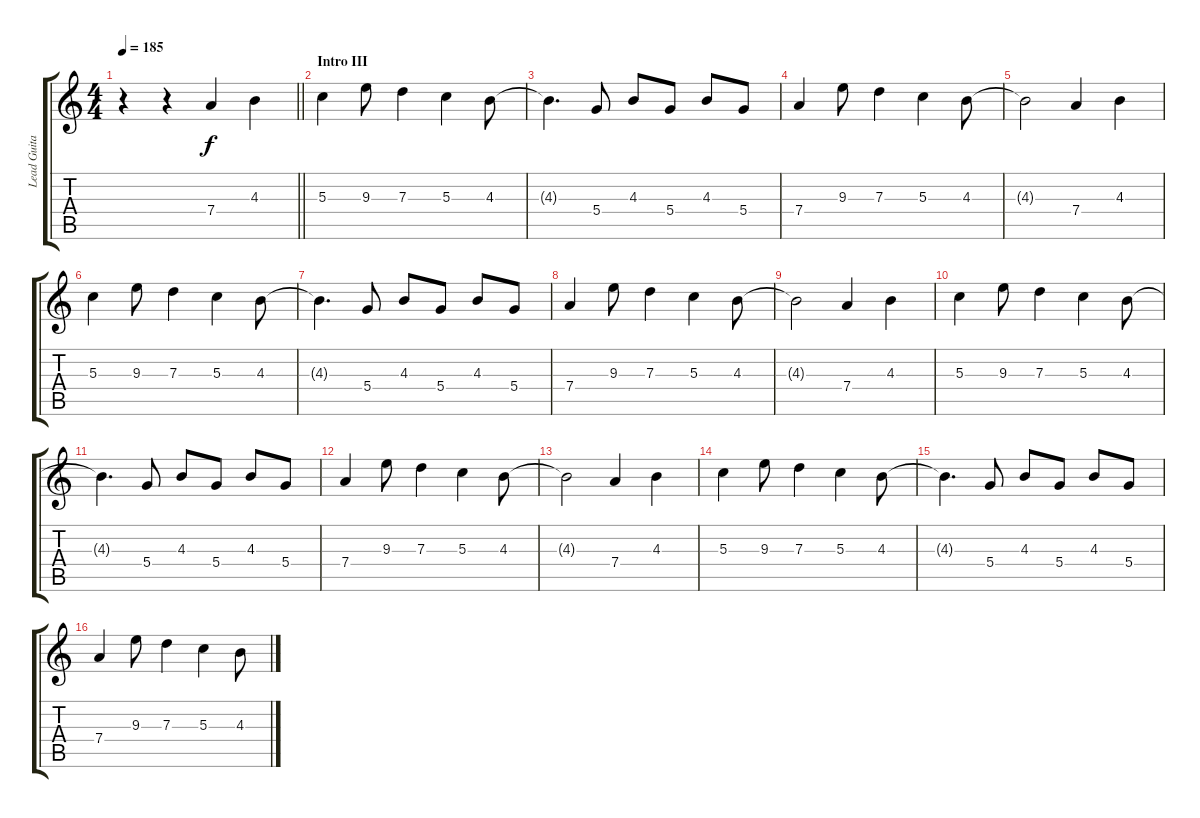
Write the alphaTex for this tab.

\track ("Lead Guitar" "Lead Guita") {instrument distortionguitar}
\staff {score tabs}
\tuning (E4 B3 G3 D3 A2 E2) {hide}
\ts (4 4)
\tempo 185
\clef g2
\barLineRight lightlight
\ks c
r.4{dy f} r.4 7.4.4 4.3.4 |
\section ("" "Intro III")
5.3.4 9.3.8 7.3.4 5.3.4 4.3.8 |
4.3{t}.4{d} 5.4.8 4.3.8 5.4.8 4.3.8 5.4.8 |
7.4.4 9.3.8 7.3.4 5.3.4 4.3.8 |
4.3{t}.2 7.4.4 4.3.4 |
5.3.4 9.3.8 7.3.4 5.3.4 4.3.8 |
4.3{t}.4{d} 5.4.8 4.3.8 5.4.8 4.3.8 5.4.8 |
7.4.4 9.3.8 7.3.4 5.3.4 4.3.8 |
4.3{t}.2 7.4.4 4.3.4 |
5.3.4 9.3.8 7.3.4 5.3.4 4.3.8 |
4.3{t}.4{d} 5.4.8 4.3.8 5.4.8 4.3.8 5.4.8 |
7.4.4 9.3.8 7.3.4 5.3.4 4.3.8 |
4.3{t}.2 7.4.4 4.3.4 |
5.3.4 9.3.8 7.3.4 5.3.4 4.3.8 |
4.3{t}.4{d} 5.4.8 4.3.8 5.4.8 4.3.8 5.4.8 |
7.4.4 9.3.8 7.3.4 5.3.4 4.3.8
